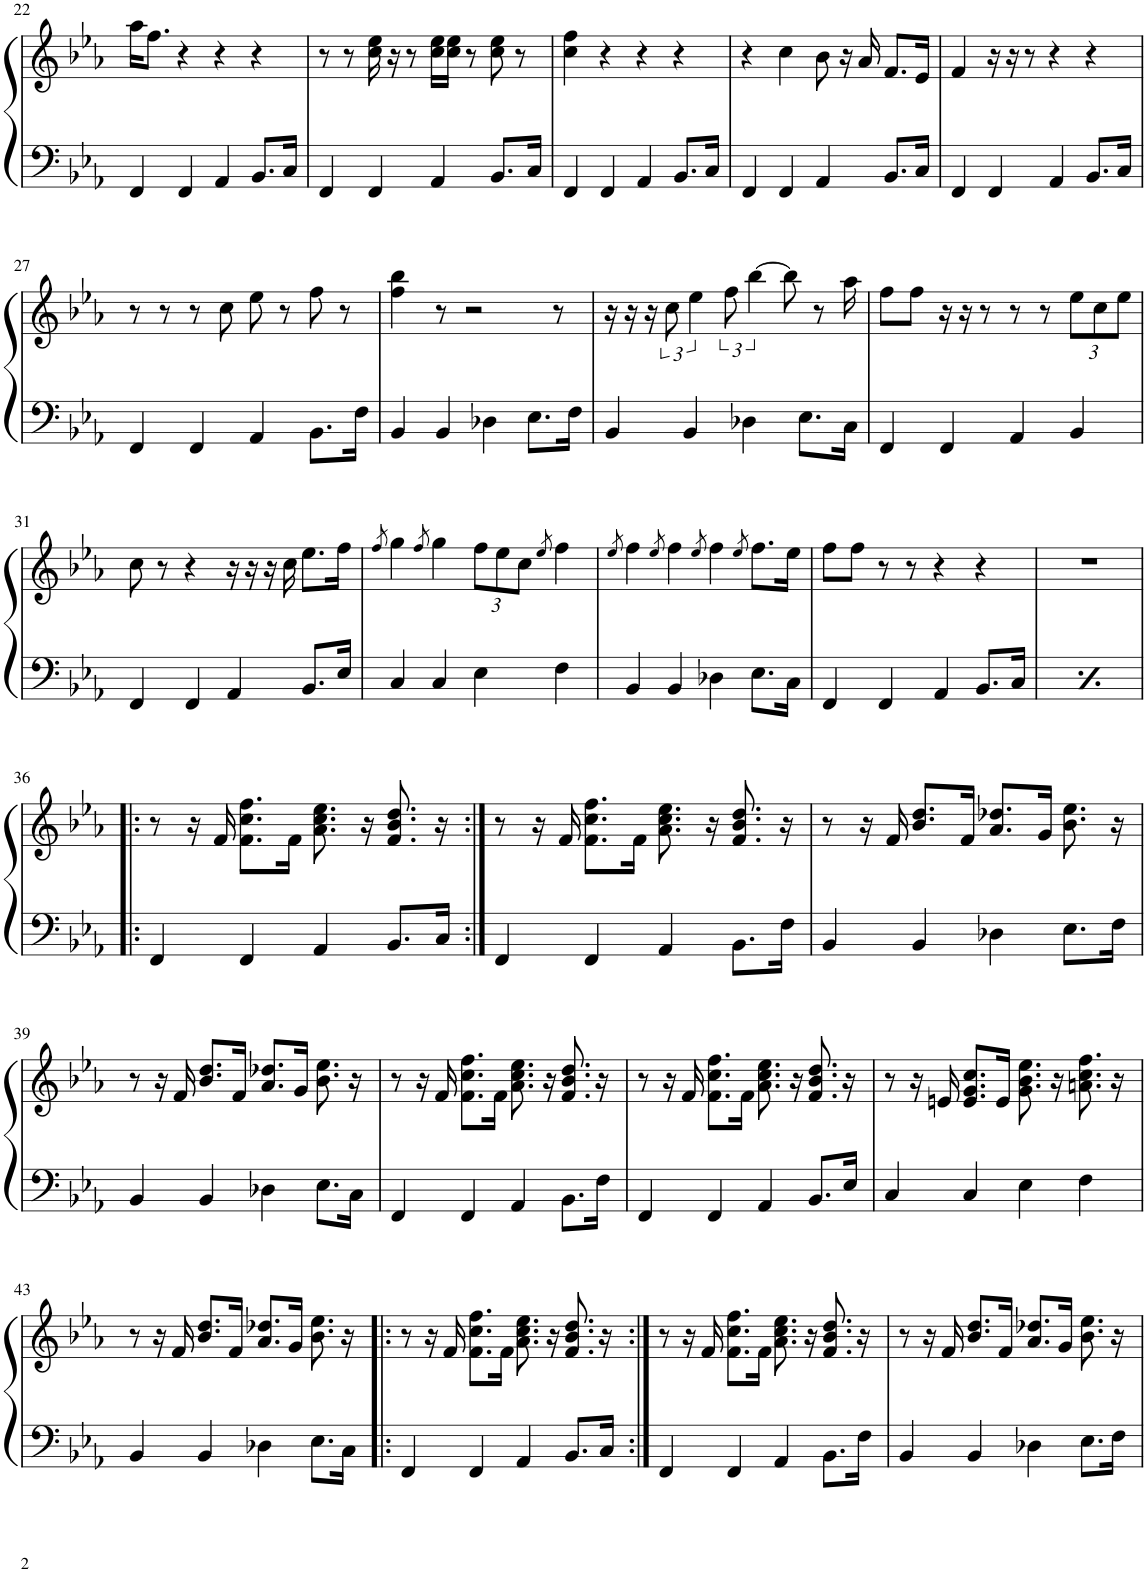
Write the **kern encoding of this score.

**kern	**kern
*part1	*part1
*staff2	*staff1
*I"Organ	*
*I'Org.	*
!!LO:PB:g=z
*clefF4	*clefG2
*k[b-e-a-]	*k[b-e-a-]
*M4/4	*M4/4
=22	=22
4FF/	16aa-\KL
.	8.ff\J
4FF/	4r
4AA-/	4r
8.BB-/L	4r
16C/Jk	.
=23	=23
4FF/	8r
.	8r
4FF/	16cc\ 16ee-\
.	16r
.	8r
4AA-/	16cc\ 16ee-\LL
.	16cc\ 16ee-\JJ
.	8r
8.BB-/L	8cc\ 8ee-\
.	8r
16C/Jk	.
=24	=24
4FF/	4cc\ 4ff\
4FF/	4r
4AA-/	4r
8.BB-/L	4r
16C/Jk	.
=25	=25
4FF/	4r
4FF/	4cc\
4AA-/	8b-\
.	16r
.	16a-/
8.BB-/L	8.f/L
16C/Jk	16e-/Jk
=26	=26
4FF/	4f/
4FF/	16r
.	16r
.	8r
4AA-/	4r
8.BB-/L	4r
16C/Jk	.
!!LO:LB:g=z
=27	=27
4FF/	8r
.	8r
4FF/	8r
.	8cc\
4AA-/	8ee-\
.	8r
8.BB-\L	8ff\
.	8r
16F\Jk	.
=28	=28
4BB-/	4ff\ 4bb-\
4BB-/	8r
.	2r
4D-X\	.
8.E-\L	.
.	8r
16F\Jk	.
=29	=29
4BB-/	16r
.	16r
.	16r
.	12cc\
4BB-/	.
.	6ee-\
.	12ff\
4D-X\	.
.	[6bb-\
.	8bb-\]
8.E-\L	.
.	8r
16C\Jk	16aa-\
=30	=30
4FF/	8ff\L
.	8ff\J
4FF/	16r
.	16r
.	8r
4AA-/	8r
.	8r
*	*Xbrackettup
4BB-/	12ee-\L
.	12cc\
.	12ee-\J
!!LO:LB:g=z
=31	=31
4FF/	8cc\
.	8r
4FF/	4r
4AA-/	16r
.	16r
.	16r
.	16cc\
8.BB-/L	8.ee-\L
16E-/Jk	16ff\Jk
=32	=32
.	8qff/
4C/	4gg\
.	8qff/
4C/	4gg\
4E-\	12ff\L
.	12ee-\
.	12cc\J
.	8qee-/
4F\	4ff\
=33	=33
.	8qee-/
4BB-/	4ff\
.	8qee-/
4BB-/	4ff\
.	8qee-/
4D-X\	4ff\
.	8qee-/
8.E-\L	8.ff\L
16C\Jk	16ee-\Jk
=34	=34
4FF/	8ff\L
.	8ff\J
4FF/	8r
.	8r
4AA-/	4r
8.BB-/L	4r
16C/Jk	.
=35	=35
4FF/	1r
4FF/	.
4AA-/	.
8.BB-/L	.
16C/Jk	.
!!LO:LB:g=z
=36!|:	=36!|:
4FF/	8r
.	16r
.	16f/
4FF/	8.f\ 8.cc\ 8.ff\L
.	16f\Jk
4AA-/	8.a-\ 8.cc\ 8.ee-\
.	16r
8.BB-/L	8.f/ 8.b-/ 8.dd/
16C/Jk	16r
=37:|!	=37:|!
4FF/	8r
.	16r
.	16f/
4FF/	8.f\ 8.cc\ 8.ff\L
.	16f\Jk
4AA-/	8.a-\ 8.cc\ 8.ee-\
.	16r
8.BB-\L	8.f/ 8.b-/ 8.dd/
16F\Jk	16r
=38	=38
4BB-/	8r
.	16r
.	16f/
4BB-/	8.b-/ 8.dd/L
.	16f/Jk
4D-X\	8.a-/ 8.dd-X/L
.	16g/Jk
8.E-\L	8.b-\ 8.ee-\
16F\Jk	16r
!!LO:LB:g=z
=39	=39
4BB-/	8r
.	16r
.	16f/
4BB-/	8.b-/ 8.dd/L
.	16f/Jk
4D-X\	8.a-/ 8.dd-X/L
.	16g/Jk
8.E-\L	8.b-\ 8.ee-\
16C\Jk	16r
=40	=40
4FF/	8r
.	16r
.	16f/
4FF/	8.f\ 8.cc\ 8.ff\L
.	16f\Jk
4AA-/	8.a-\ 8.cc\ 8.ee-\
.	16r
8.BB-\L	8.f/ 8.b-/ 8.dd/
16F\Jk	16r
=41	=41
4FF/	8r
.	16r
.	16f/
4FF/	8.f\ 8.cc\ 8.ff\L
.	16f\Jk
4AA-/	8.a-\ 8.cc\ 8.ee-\
.	16r
8.BB-/L	8.f/ 8.b-/ 8.dd/
16E-/Jk	16r
=42	=42
4C/	8r
.	16r
.	16en/
4C/	8.e/ 8.g/ 8.cc/L
.	16e/Jk
4E-\	8.g\ 8.b-\ 8.ee-\
.	16r
4F\	8.an\ 8.cc\ 8.ff\
.	16r
!!LO:LB:g=z
=43	=43
4BB-/	8r
.	16r
.	16f/
4BB-/	8.b-/ 8.dd/L
.	16f/Jk
4D-X\	8.a-/ 8.dd-X/L
.	16g/Jk
8.E-\L	8.b-\ 8.ee-\
16C\Jk	16r
=44!|:	=44!|:
4FF/	8r
.	16r
.	16f/
4FF/	8.f\ 8.cc\ 8.ff\L
.	16f\Jk
4AA-/	8.a-\ 8.cc\ 8.ee-\
.	16r
8.BB-/L	8.f/ 8.b-/ 8.dd/
16C/Jk	16r
=45:|!	=45:|!
4FF/	8r
.	16r
.	16f/
4FF/	8.f\ 8.cc\ 8.ff\L
.	16f\Jk
4AA-/	8.a-\ 8.cc\ 8.ee-\
.	16r
8.BB-\L	8.f/ 8.b-/ 8.dd/
16F\Jk	16r
=46	=46
4BB-/	8r
.	16r
.	16f/
4BB-/	8.b-/ 8.dd/L
.	16f/Jk
4D-X\	8.a-/ 8.dd-X/L
.	16g/Jk
8.E-\L	8.b-\ 8.ee-\
16F\Jk	16r
=	=
*-	*-
